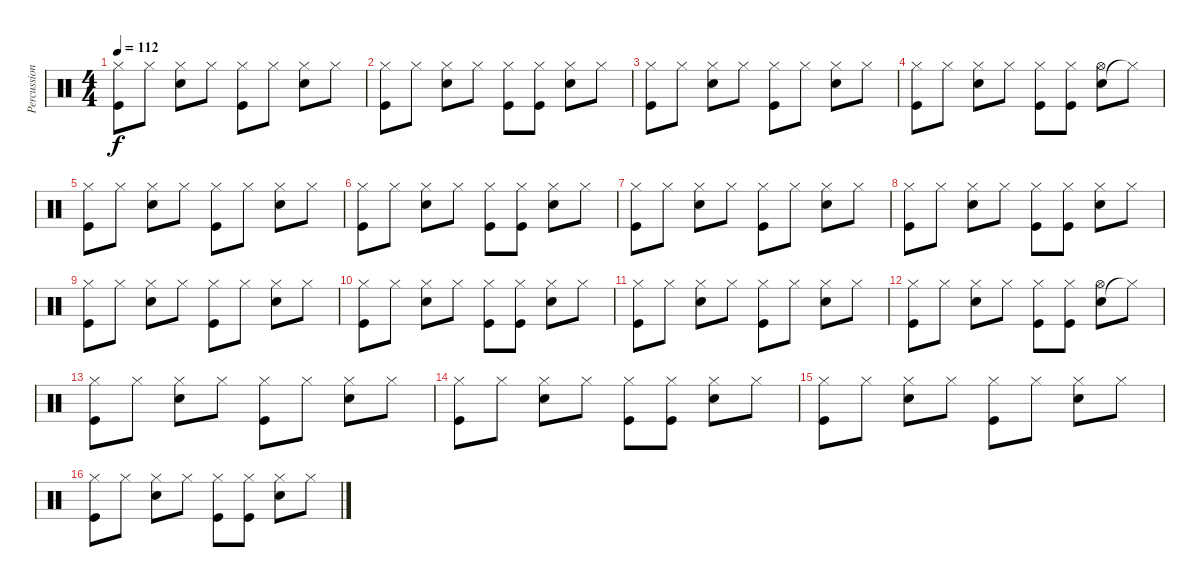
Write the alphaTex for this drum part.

\track ("Percussions" "Percussion") {instrument percussion}
\staff {score}
\articulation defaults
\ts (4 4)
\tempo 112
\clef neutral
\ks c
("Kick (hit)" "Hi-Hat (closed)").8{dy f} "Hi-Hat (closed)".8 ("Snare (hit) 2" "Hi-Hat (closed)").8 "Hi-Hat (closed)".8 ("Kick (hit)" "Hi-Hat (closed)").8 "Hi-Hat (closed)".8 ("Snare (hit) 2" "Hi-Hat (closed)").8 "Hi-Hat (closed)".8 |
("Kick (hit)" "Hi-Hat (closed)").8 "Hi-Hat (closed)".8 ("Snare (hit) 2" "Hi-Hat (closed)").8 "Hi-Hat (closed)".8 ("Kick (hit)" "Hi-Hat (closed)").8 ("Kick (hit)" "Hi-Hat (closed)").8 ("Snare (hit) 2" "Hi-Hat (closed)").8 "Hi-Hat (closed)".8 |
("Kick (hit)" "Hi-Hat (closed)").8 "Hi-Hat (closed)".8 ("Snare (hit) 2" "Hi-Hat (closed)").8 "Hi-Hat (closed)".8 ("Kick (hit)" "Hi-Hat (closed)").8 "Hi-Hat (closed)".8 ("Snare (hit) 2" "Hi-Hat (closed)").8 "Hi-Hat (closed)".8 |
("Kick (hit)" "Hi-Hat (closed)").8 "Hi-Hat (closed)".8 ("Snare (hit) 2" "Hi-Hat (closed)").8 "Hi-Hat (closed)".8 ("Kick (hit)" "Hi-Hat (closed)").8 ("Kick (hit)" "Hi-Hat (closed)").8 ("Snare (hit) 2" "Hi-Hat (open)").8 "Hi-Hat (closed)"{t}.8 |
("Kick (hit)" "Hi-Hat (closed)").8 "Hi-Hat (closed)".8 ("Snare (hit) 2" "Hi-Hat (closed)").8 "Hi-Hat (closed)".8 ("Kick (hit)" "Hi-Hat (closed)").8 "Hi-Hat (closed)".8 ("Snare (hit) 2" "Hi-Hat (closed)").8 "Hi-Hat (closed)".8 |
("Kick (hit)" "Hi-Hat (closed)").8 "Hi-Hat (closed)".8 ("Snare (hit) 2" "Hi-Hat (closed)").8 "Hi-Hat (closed)".8 ("Kick (hit)" "Hi-Hat (closed)").8 ("Kick (hit)" "Hi-Hat (closed)").8 ("Snare (hit) 2" "Hi-Hat (closed)").8 "Hi-Hat (closed)".8 |
("Kick (hit)" "Hi-Hat (closed)").8 "Hi-Hat (closed)".8 ("Snare (hit) 2" "Hi-Hat (closed)").8 "Hi-Hat (closed)".8 ("Kick (hit)" "Hi-Hat (closed)").8 "Hi-Hat (closed)".8 ("Snare (hit) 2" "Hi-Hat (closed)").8 "Hi-Hat (closed)".8 |
("Kick (hit)" "Hi-Hat (closed)").8 "Hi-Hat (closed)".8 ("Snare (hit) 2" "Hi-Hat (closed)").8 "Hi-Hat (closed)".8 ("Kick (hit)" "Hi-Hat (closed)").8 ("Kick (hit)" "Hi-Hat (closed)").8 ("Snare (hit) 2" "Hi-Hat (closed)").8 "Hi-Hat (closed)".8 |
("Kick (hit)" "Hi-Hat (closed)").8 "Hi-Hat (closed)".8 ("Snare (hit) 2" "Hi-Hat (closed)").8 "Hi-Hat (closed)".8 ("Kick (hit)" "Hi-Hat (closed)").8 "Hi-Hat (closed)".8 ("Snare (hit) 2" "Hi-Hat (closed)").8 "Hi-Hat (closed)".8 |
("Kick (hit)" "Hi-Hat (closed)").8 "Hi-Hat (closed)".8 ("Snare (hit) 2" "Hi-Hat (closed)").8 "Hi-Hat (closed)".8 ("Kick (hit)" "Hi-Hat (closed)").8 ("Kick (hit)" "Hi-Hat (closed)").8 ("Snare (hit) 2" "Hi-Hat (closed)").8 "Hi-Hat (closed)".8 |
("Kick (hit)" "Hi-Hat (closed)").8 "Hi-Hat (closed)".8 ("Snare (hit) 2" "Hi-Hat (closed)").8 "Hi-Hat (closed)".8 ("Kick (hit)" "Hi-Hat (closed)").8 "Hi-Hat (closed)".8 ("Snare (hit) 2" "Hi-Hat (closed)").8 "Hi-Hat (closed)".8 |
("Kick (hit)" "Hi-Hat (closed)").8 "Hi-Hat (closed)".8 ("Snare (hit) 2" "Hi-Hat (closed)").8 "Hi-Hat (closed)".8 ("Kick (hit)" "Hi-Hat (closed)").8 ("Kick (hit)" "Hi-Hat (closed)").8 ("Snare (hit) 2" "Hi-Hat (open)").8 "Hi-Hat (closed)"{t}.8 |
("Kick (hit)" "Hi-Hat (closed)").8 "Hi-Hat (closed)".8 ("Snare (hit) 2" "Hi-Hat (closed)").8 "Hi-Hat (closed)".8 ("Kick (hit)" "Hi-Hat (closed)").8 "Hi-Hat (closed)".8 ("Snare (hit) 2" "Hi-Hat (closed)").8 "Hi-Hat (closed)".8 |
("Kick (hit)" "Hi-Hat (closed)").8 "Hi-Hat (closed)".8 ("Snare (hit) 2" "Hi-Hat (closed)").8 "Hi-Hat (closed)".8 ("Kick (hit)" "Hi-Hat (closed)").8 ("Kick (hit)" "Hi-Hat (closed)").8 ("Snare (hit) 2" "Hi-Hat (closed)").8 "Hi-Hat (closed)".8 |
("Kick (hit)" "Hi-Hat (closed)").8 "Hi-Hat (closed)".8 ("Snare (hit) 2" "Hi-Hat (closed)").8 "Hi-Hat (closed)".8 ("Kick (hit)" "Hi-Hat (closed)").8 "Hi-Hat (closed)".8 ("Snare (hit) 2" "Hi-Hat (closed)").8 "Hi-Hat (closed)".8 |
("Kick (hit)" "Hi-Hat (closed)").8 "Hi-Hat (closed)".8 ("Snare (hit) 2" "Hi-Hat (closed)").8 "Hi-Hat (closed)".8 ("Kick (hit)" "Hi-Hat (closed)").8 ("Kick (hit)" "Hi-Hat (closed)").8 ("Snare (hit) 2" "Hi-Hat (closed)").8 "Hi-Hat (closed)".8
